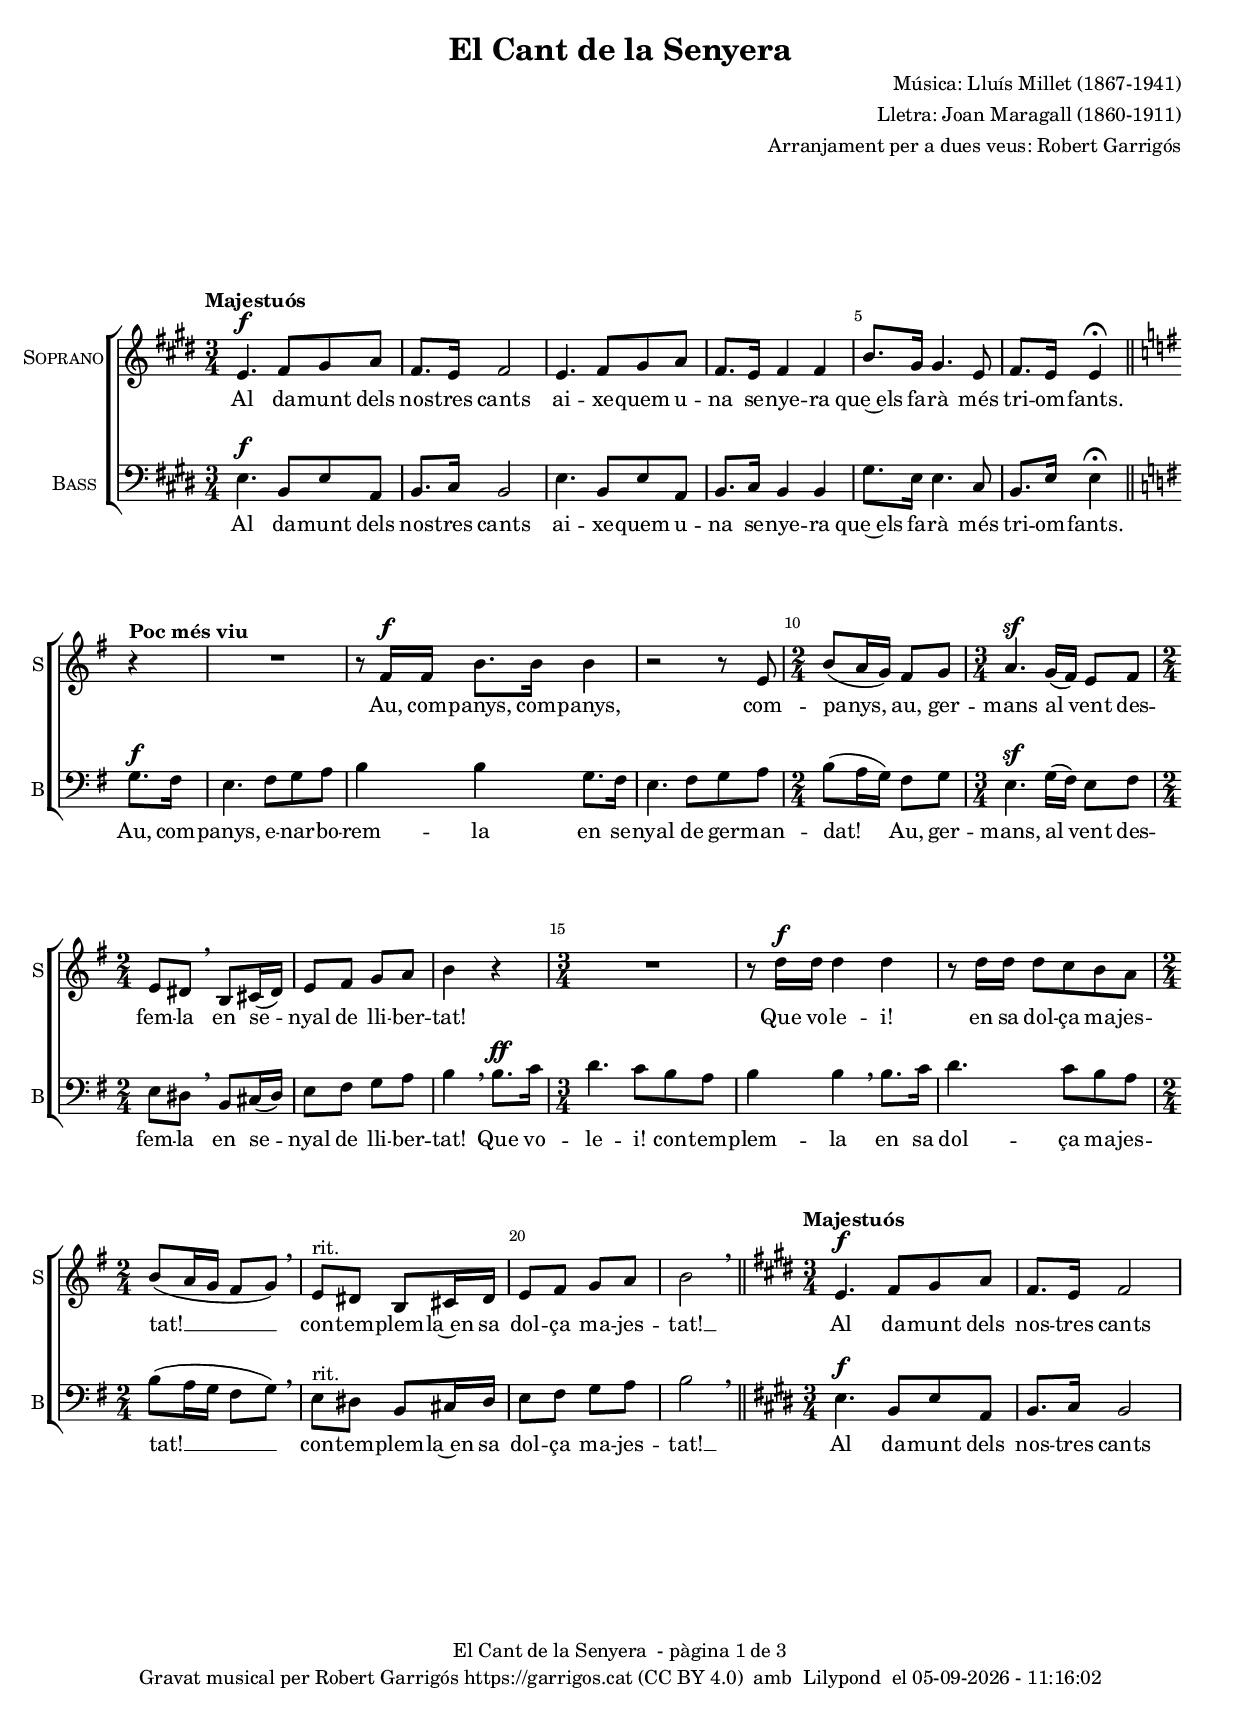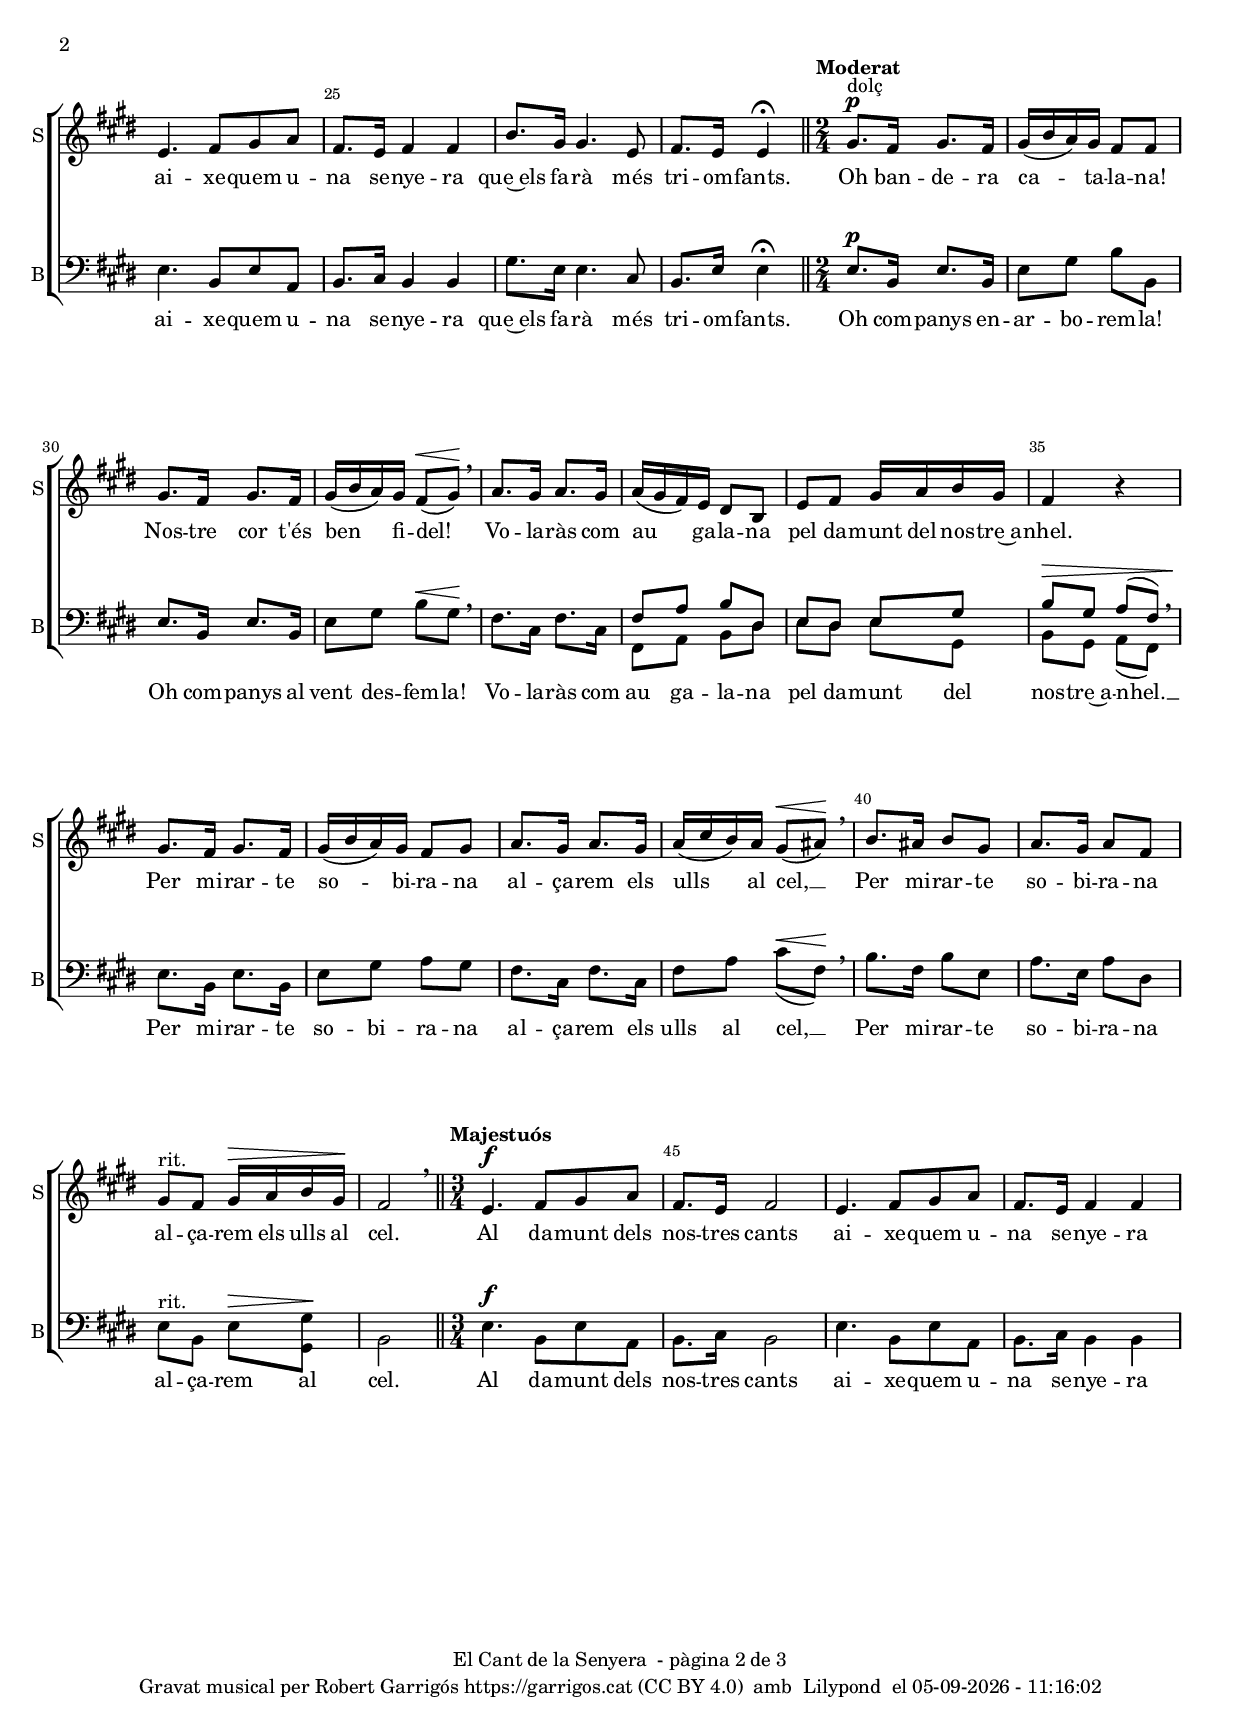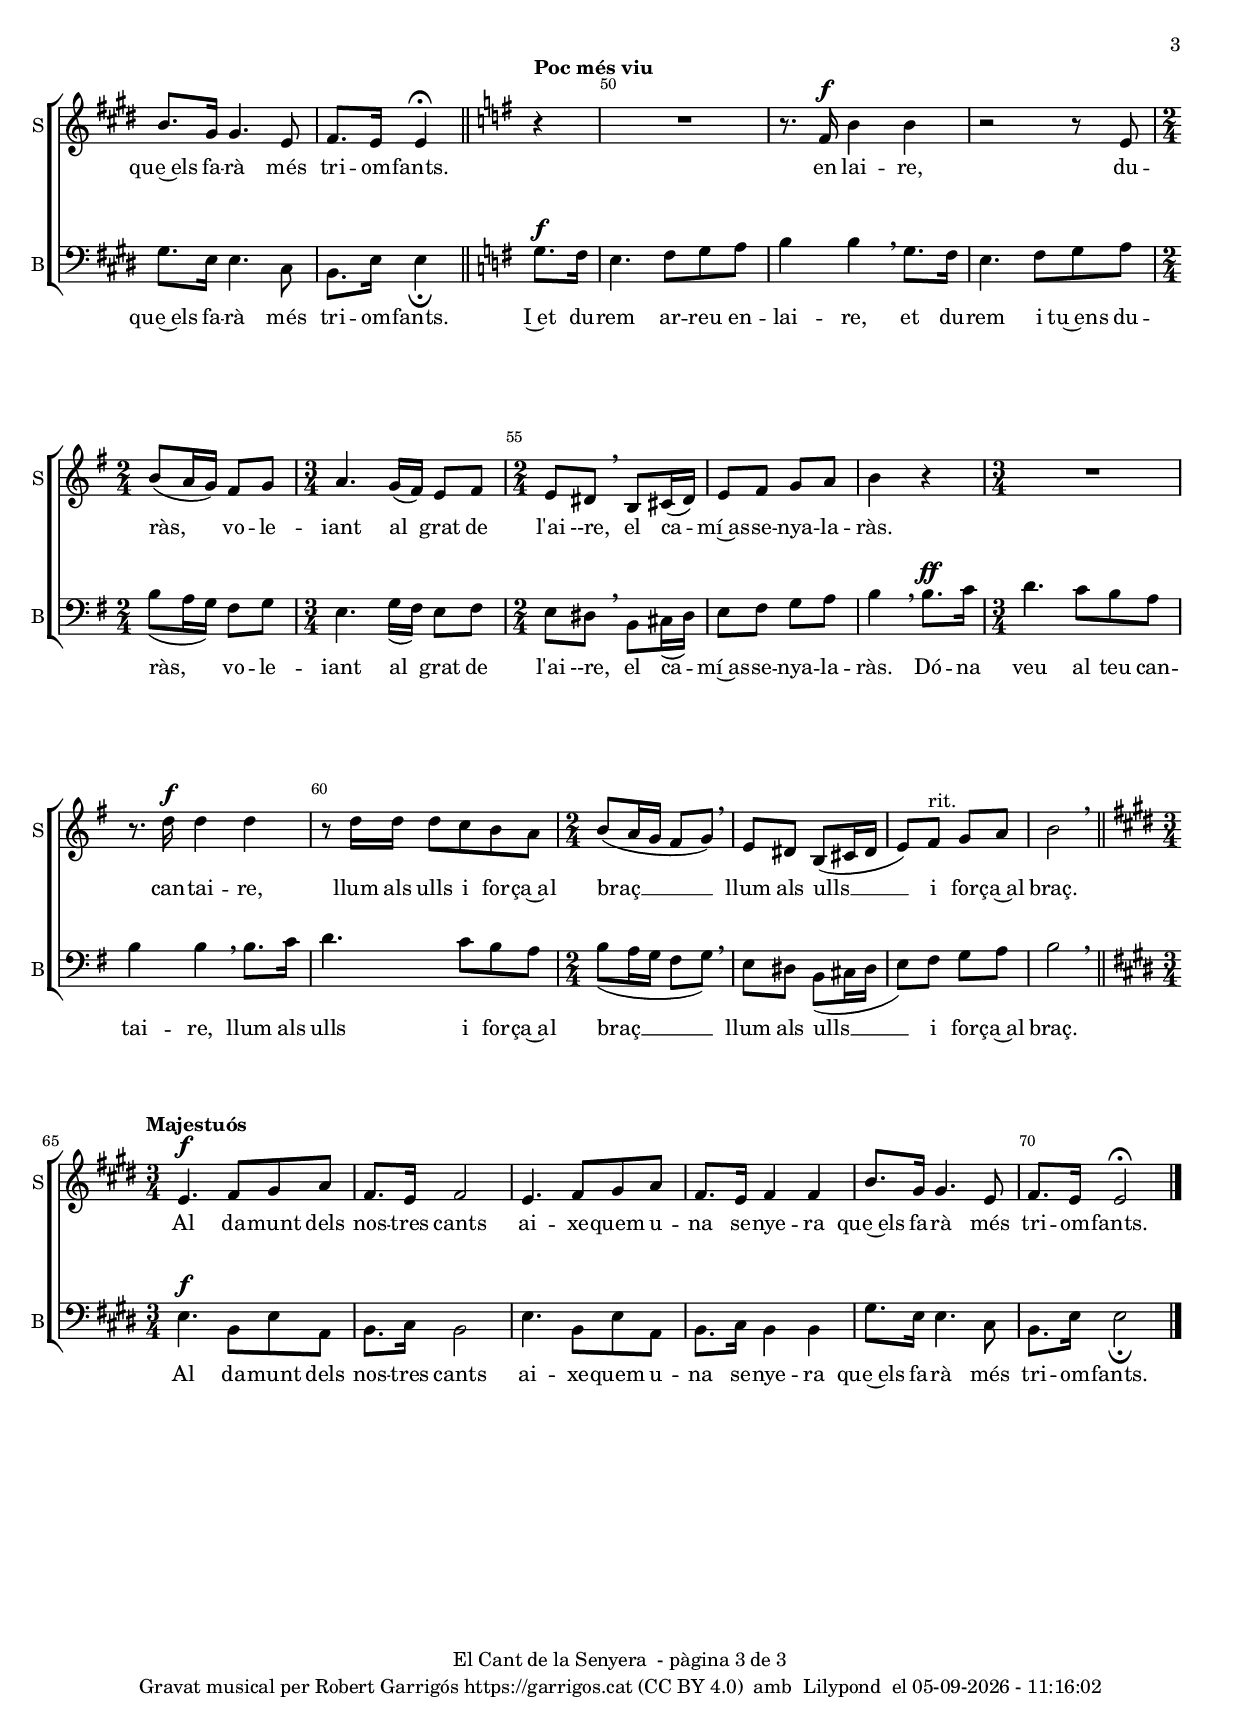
\version "2.24.3"
\language "english"

#(set-global-staff-size 17)
data = #(strftime "%d-%m-%Y - %H:%M:%S" (localtime (current-time)))

\paper {
  set-paper-size = "a4"
  top-margin = 10
  indent = 10
  max-systems-per-page = 4
  system-system-spacing.basic-distance = 8
  system-system-spacing.score-markup-spacing = 10
  % system-system-spacing.minium-distance = 8
  % system-system-spacing.padding = 2
  system-system-spacing.stretchability = 12
  % annotate-spacing = ##t
  % print-all-headers = ##t
  % print-first-page-number = ##t
  oddFooterMarkup = \markup {
    \center-column {
      \line { \fromproperty #'header:title " - pàgina" \fromproperty #'page:page-number-string "de" \concat {\page-ref #'lastPage "0" "?"} }
      \fill-line { \fromproperty #'header:copyright }
    }
  }
  evenFooterMarkup = \markup {
     \center-column {
      \line { \fromproperty #'header:title " - pàgina" \fromproperty #'page:page-number-string "de" \concat {\page-ref #'lastPage "0" "?"} }
      \fill-line { \fromproperty #'header:copyright }
    }
  }
}

\header {
  title = "El Cant de la Senyera"
  % subtitle = "Lorem ipsum"
  composer = \markup {
    \right-column {
    \line {"Música: Lluís Millet (1867-1941)"}
    \line {"Lletra: Joan Maragall (1860-1911)"}
    \line {"Arranjament per a dues veus: Robert Garrigós"}
    }

  }
  % opus = "(lorem-ipsum)"
  % piece = "Lorem ipsum"
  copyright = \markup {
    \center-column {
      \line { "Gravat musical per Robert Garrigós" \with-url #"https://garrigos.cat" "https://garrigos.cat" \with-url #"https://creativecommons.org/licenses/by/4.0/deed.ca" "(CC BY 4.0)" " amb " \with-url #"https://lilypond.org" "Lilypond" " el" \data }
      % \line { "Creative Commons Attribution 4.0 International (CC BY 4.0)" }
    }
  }
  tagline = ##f
}

global = {
  % \overrideTimeSignatureSettings
  % 4/4        % timeSignatureFraction
  % 1/4        % baseMomentFraction
  % 2,2        % beatStructure
  % #'()       % beamExceptions
  \key e \major
  \time 3/4
  \override Score.BarNumber.break-visibility = #end-of-line-invisible
  % \set Score.currentBarNumber = #3
  \set Score.barNumberVisibility = #(every-nth-bar-number-visible 5)
  \set Score.tempoHideNote = ##t
  \set Score.printKeyCancellation = ##t
}

majestuos  = {
  \tempo "Majestuós"
  \tempo 4 = 60
}

mesviu = {
  \tempo "Poc més viu"
  \tempo 4 = 96
}

moderat = {
  \tempo "Moderat"
  \tempo 4 = 62
}

SopranoMusic = \relative c' {
  \global
  \majestuos
  e4.\f fs8 gs a |
  fs8. e16 fs2 |
  e4. fs8 gs a |
  fs8.  e16 fs4 fs |
%5
  b8. gs16 gs4. e8 |
  fs8. e16 e4\fermata \bar "||" \key e \minor r4 \bar "|"
  R2. |
  r8 fs16\f fs b8. b16 b4 |
  r2 r8 e,8|
%10
  \time 2/4
  b'8 (a16 g) fs8 g |
  \time 3/4
  a4.\sf g16 (fs) e8 fs |
  \time 2/4
  e8 ds \breathe b8 cs16 (ds) |
  e8 fs g a |
  b4 r4 |
%15
  \time 3/4 R2. |
  r8 d16\f d d4 d4 |
  r8 d16 d d8 c b a |
  \time 2/4
  b8 (a16 g fs8 g)\breathe |
  e8^"rit."
  \tempo 4 = 95 ds
  \tempo 4 = 94 b8
  \tempo 4 = 93 cs16
  \tempo 4 = 92 ds |
%20
  \tempo 4 = 90 e8
  \tempo 4 = 88 fs
  \tempo 4 = 82 g
  \tempo 4 = 78 a |
  \tempo 4 = 65 b2 \breathe \bar "||"

  \key e \major
  \time 3/4 \majestuos
  e,4.\f fs8 gs a |
  fs8. e16 fs2 |
  e4. fs8 gs a |
%25
  fs8.  e16 fs4 fs |
  b8. gs16 gs4. e8 |
  fs8. e16 e4\fermata \bar "||"
  \time 2/4 \moderat ^\markup dolç
  gs8.\p fs16 gs8. fs16 |
  gs16 (b a) gs fs8 fs |
%30
  gs8. fs16 gs8. fs16 |
  gs16 (b a) gs fs8\< (gs)\! \breathe |
  a8. gs16 a8. gs16 |
  a16 (gs fs) e ds8 b8 |
  e fs gs16 a b gs |
%35
  fs4 r4 |
  gs8. fs16 gs8. fs16 |
  gs16 (b a) gs fs8 gs |
  a8. gs16 a8. gs16 |
  a16 (cs b) a gs8\< (as)\! \breathe |
%40
  b8. as16 b8 gs |
  a8. gs16 a8 fs |
  gs^"rit." fs gs16\> a b gs\! |
  fs2 \breathe \bar "||"
  \time 3/4 \majestuos
  e4.\f fs8 gs a |
  fs8. e16 fs2 |
  e4. fs8 gs a |
  fs8.  e16 fs4 fs |
  b8. gs16 gs4. e8 |
  fs8. e16 e4\fermata \bar "||" \key e \minor r4 \bar "|"
  R2. |
  r8. fs16\f b4 b4 |
  r2 r8 e,8|

  \time 2/4
  b'8 (a16 g) fs8 g |
  \time 3/4
  a4. g16 (fs) e8 fs |
  \time 2/4
  e8 ds \breathe b8 cs16 (ds) |
  e8 fs g a |
  b4 r4 |

  \time 3/4 R2. |
  r8. d16\f d4 d4 |
  r8 d16 d d8 c b a |
  \time 2/4
  b8 (a16 g fs8 g) \breathe |
  e8 ds b8 (cs16 ds |

  e8) \tempo 4 = 88 fs^"rit." \tempo 4 = 80 g \tempo 4 = 70 a \tempo 4 = 50|
  b2 \breathe \bar "||"
  \key e \major
  \time 3/4 \majestuos
  e,4.\f fs8 gs a |
  fs8. e16 fs2 |
  e4. fs8 gs a |

  fs8.  e16 fs4 fs |
  b8. gs16 gs4. e8 |
  fs8. e16 e2\fermata \bar "|."
  \label #'lastPage
}
SopranoLyrics = \lyricmode {
  Al da -- munt dels nos -- tres cants
  ai -- xe -- quem u -- na se -- nye -- ra
  que~els fa -- rà més tri -- om -- fants.
  Au, com -- panys, com -- panys,
  com -- panys, au, ger -- mans al vent des -- fem -- la
  en se -- nyal de lli -- ber -- tat!
  Que vo -- le -- i!
  en sa dol -- ça ma -- jes -- tat! __
  con -- tem -- plem -- la~en sa dol -- ça ma -- jes -- tat! __
  Al da -- munt dels nos -- tres cants
  ai -- xe -- quem u -- na se -- nye -- ra
  que~els fa -- rà més tri -- om -- fants.
  Oh ban -- de -- ra ca -- ta -- la -- na!
  Nos -- tre cor t'és ben fi -- del!
  Vo -- la -- ràs com au ga -- la -- na
  pel da -- munt del nos -- tre~a -- nhel.
  Per mi -- rar -- te so -- bi -- ra -- na
  al -- ça -- rem els ulls al cel, __
  Per mi -- rar -- te so -- bi -- ra -- na
  al -- ça -- rem els ulls al cel.
  Al da -- munt dels nos -- tres cants
  ai -- xe -- quem u -- na se -- nye -- ra
  que~els fa -- rà més tri -- om -- fants.
  en  lai -- re, du -- ràs,
  vo -- le -- iant al grat de l'ai --re,
  el ca -- mí~as -- se -- nya -- la -- ràs.
  can -- tai -- re,
  llum als ulls i for -- ça~al braç __
  llum als ulls __ i for -- ça~al braç.
  Al da -- munt dels nos -- tres cants
  ai -- xe -- quem u -- na se -- nye -- ra
  que~els fa -- rà més tri -- om -- fants.
}
% AltoMusic = \relative { d'4\f d d d }
% AltoLyrics = \lyricmode { Al -- to ly -- rics }
% TenorMusic = \relative { a4\p a a a }
% TenorLyrics = \lyricmode { Te -- nor ly -- rics }
BassMusic = \relative {
  \global
  e4.\f b8 e a, |
  b8. cs16 b2 |
  e4. b8 e a, |
  b8. cs16 b4 b |
%5
  gs'8. e16 e4. cs8 |
  b8. e16 e4\fermata \bar "||"
  \key e \minor
  \mesviu
  g8.\f fs16 \bar "|"
  e4. fs8 g a |
  b4 b4 g8. fs16 |
  e4. fs8 g a |
%10
  \time 2/4
  b8 (a16 g) fs8 g |
  \time 3/4
  e4.\sf g16 (fs) e8 fs |
  \time 2/4
  e8 ds \breathe b8 cs16 (ds) |
  e8 fs g a |
  b4 \breathe b8.\ff c16 |
%15
  \time 3/4
  d4. c8 b a |
  b4 b \breathe b8. c16 |
  d4. c8 b a |
  \time 2/4
  b8 (a16 g fs8 g)\breathe |
  e8^"rit." ds b8 cs16 ds |
%20
  e8 fs g a |
  b2 \breathe \bar "||"
  \key e \major
  \time 3/4
  e,4.\f b8 e a, |
  b8. cs16 b2 |
  e4. b8 e a, |
%25
  b8. cs16 b4 b |
  gs'8. e16 e4. cs8 |
  b8. e16 e4\fermata \bar "||"
  \time 2/4
  e8.\p b16 e8. b16 |
  e8 gs b b, |
%30
  e8. b16 e8. b16 |
  e8 gs b\< gs\! \breathe |
  fs8. cs16 fs8. cs16 |

  <<
    { \voiceTwo fs,8 a b ds |
  e ds e gs, |
%35
  b \> \tempo 4 = 60  gs \tempo 4 = 58 a (\tempo 4 = 56 fs) \tempo 4 = 48 \! \breathe | \tempo 4 = 62}
    \new Voice
    {
      \voiceOne fs'8 a b ds, |
  e ds e gs8 | b gs a( fs)
    }
  >>

  e8. b16 e8. b16 |
  e8 gs a gs |
  fs8. cs16 fs8. cs16 |
  fs8 a cs\< (fs,)\! \breathe |
%40
  b8. fs16 b8 e, |
  a8. e16 a8 ds, |
  e^"rit." \tempo 4 =60 b \tempo 4 = 56 e\> \tempo 4 = 50 <gs, gs'>\! \tempo 4 = 46 |
  b2 |
  \time 3/4
  e4.\f b8 e a, |
  b8. cs16 b2 |
  e4. b8 e a, |
  b8. cs16 b4 b |
  gs'8. e16 e4. cs8 |
  b8. e16 e4\fermata \bar "||" \key e \minor \mesviu g8.\f fs16 \bar "|"
  e4. fs8 g a |
  b4 b4\breathe g8. fs16 |
  e4. fs8 g a |

  \time 2/4
  b8 (a16 g) fs8 g |
  \time 3/4
  e4. g16 (fs) e8 fs |
  \time 2/4
  e8 ds \breathe b8 cs16 (ds) |
  e8 fs g a |
  b4 \breathe b8.\ff c16 |

  \time 3/4
  d4. c8 b a |
  b4 b \breathe b8. c16 |
  d4. c8 b a |
  \time 2/4
  b8 (a16 g fs8 g) | \breathe
  e8 ds b8 (cs16 ds |

  e8) fs g a |
  b2 \breathe \bar "||"
  \time 3/4
  \key e \major
  e,4.\f b8 e a, |
  b8. cs16 b2 |
  e4. b8 e a, |
  b8. cs16 b4 b |

  gs'8. e16 e4. cs8 |
  b8. e16 e2\fermata \bar "|."
}
BassLyrics = \lyricmode {
  Al da -- munt dels nos -- tres cants
  ai -- xe -- quem u -- na se -- nye -- ra
  que~els fa -- rà més tri -- om -- fants.
  Au, com -- panys, e -- nar -- bo -- rem -- la
  en se -- nyal de ger -- man -- dat!
  Au, ger -- mans, al vent des -- fem -- la
  en se -- nyal de lli -- ber -- tat!
  Que vo -- le -- i! con -- tem -- plem -- la
  en sa dol -- ça ma -- jes -- tat! __
  con -- tem -- plem -- la~en sa dol -- ça ma -- jes -- tat! __
  Al da -- munt dels nos -- tres cants
  ai -- xe -- quem u -- na se -- nye -- ra
  que~els fa -- rà més tri -- om -- fants.
  Oh com -- panys en -- ar -- bo -- rem -- la!
  Oh com -- panys al vent des -- fem -- la!
  Vo -- la -- ràs com au ga -- la -- na
  pel da -- munt del nos -- tre~a -- nhel. __
  Per mi -- rar -- te so -- bi -- ra -- na
  al -- ça -- rem els ulls al cel, __
  Per mi -- rar -- te so -- bi -- ra -- na
  al -- ça -- rem al cel.
  Al da -- munt dels nos -- tres cants
  ai -- xe -- quem u -- na se -- nye -- ra
  que~els fa -- rà més tri -- om -- fants.
  I~et du -- rem ar -- reu en -- lai -- re,
  et du -- rem i tu~ens du -- ràs,
  vo -- le -- iant al grat de l'ai --re,
  el ca -- mí~as -- se -- nya -- la -- ràs.
  Dó -- na veu al teu can -- tai -- re,
  llum als ulls i for -- ça~al braç __
  llum als ulls __ i for -- ça~al braç.
  Al da -- munt dels nos -- tres cants
  ai -- xe -- quem u -- na se -- nye -- ra
  que~els fa -- rà més tri -- om -- fants.

 }
% PianoRHMusic = \relative { c' e g c }
% PianoDynamics = { s2\mp s4 s4 }
% PianoLHMusic = \relative { c e g c }

% TwoVoicesPerStaff = ##t

Layout = \layout {
  \context {
    \Score
    \override BarNumber.padding = #2

  }
}


\include "satb.ly"
